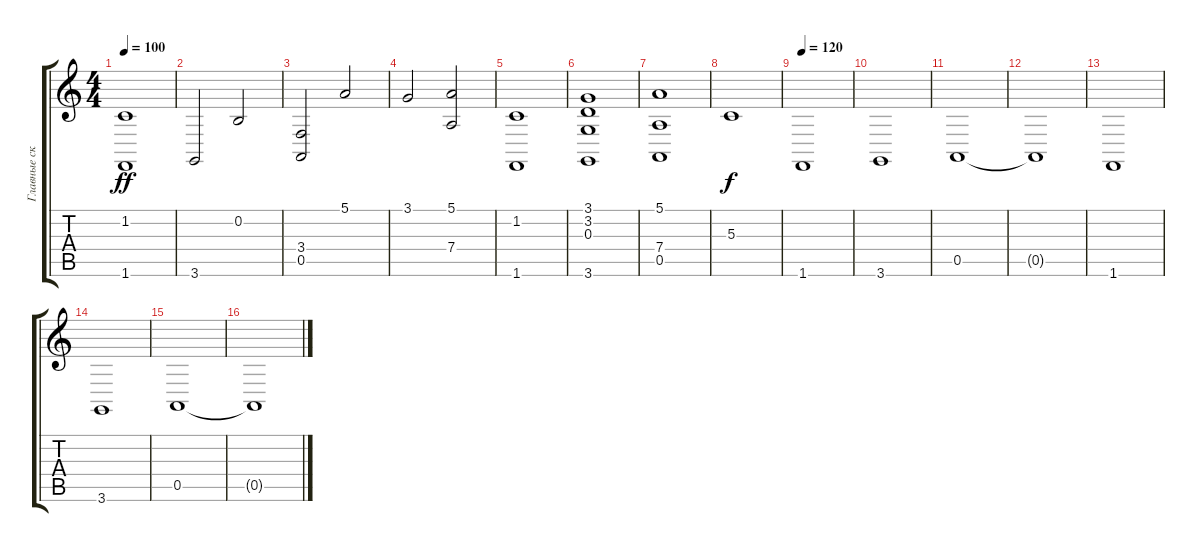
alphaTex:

\track ("Главные скрипки" "Главные ск") {instrument stringensemble2}
\staff {score tabs}
\tuning (E4 B3 G3 D3 A2 E2) {hide}
\ts (4 4)
\tempo 100
\clef g2
\ks c
(1.2 1.6).1{dy ff} |
3.6.2 0.2.2 |
(3.4 0.5).2 5.1.2 |
3.1.2 (5.1 7.4).2 |
(1.2 1.6).1 |
(3.1 3.2 0.3 3.6).1 |
(5.1 7.4 0.5).1 |
5.3.1{dy f} |
\tempo 120
1.6.1 |
3.6.1 |
0.5.1 |
0.5{t}.1 |
1.6.1 |
3.6.1 |
0.5.1 |
0.5{t}.1
